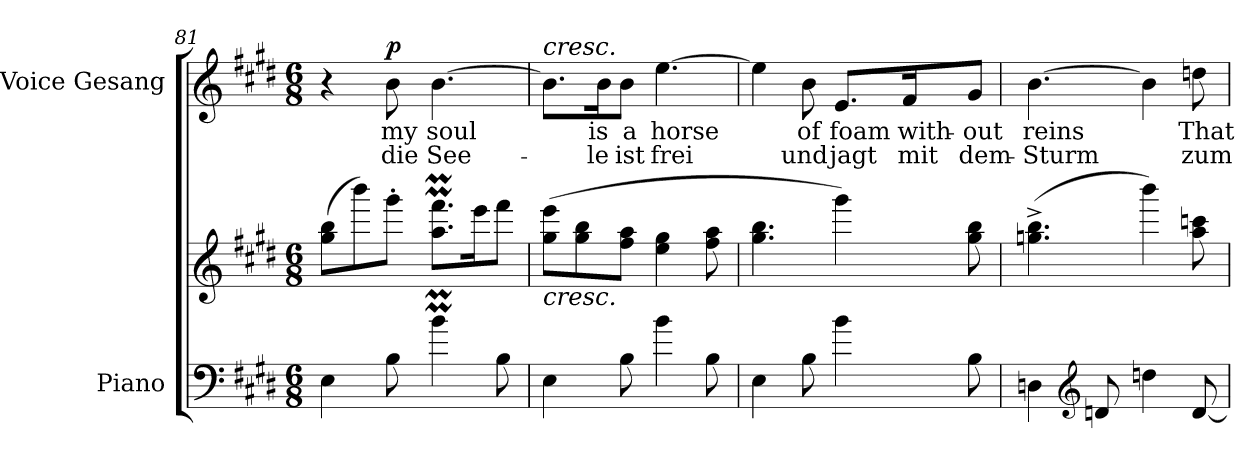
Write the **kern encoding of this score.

**kern	**kern	**kern	**text	**text	**dynam
*part2	*part2	*part1	*part1	*part1	*part1
*staff3	*staff2	*staff1	*staff1	*staff1	*staff1
*I"Piano	*	*I"Voice Gesang	*	*	*
*I'Pno	*	*	*	*	*
*clefF4	*clefG2	*clefG2	*	*	*
*k[f#c#g#d#]	*k[f#c#g#d#]	*k[f#c#g#d#]	*	*	*
*M6/8	*M6/8	*M6/8	*	*	*
=81	=81	=81	=81	=81	=81
4E\	(8gg#\ 8bb\L	4r	.	.	.
.	8bbb\)	.	.	.	.
!	!	!	!	!	!LO:DY:a
8B\	8ggg#'\J	8b\	my	die	p
4b\	8.aa\M 8.fff#\ML	[4.b\	soul	See-	.
.	16eee\K	.	.	.	.
8B\	8fff#\J	.	.	.	.
=82	=82	=82	=82	=82	=82
!	!	!LO:TX:a:i:t=cresc.	!	!	!
!	!LO:TX:b:i:t=cresc.	!	!	!	!
4E\	(8gg#\ 8eee\L	8.b\L]	.	.	.
.	8gg#\ 8bb\	.	.	.	.
.	.	16b\K	is	-le	.
8B\	8ff#\ 8aa\J	8b\J	a	ist	.
4b\	4ee\ 4gg#\	[4.ee\	horse	frei	.
8B\	8ff#\ 8aa\	.	.	.	.
=83	=83	=83	=83	=83	=83
4E\	4.gg#\ 4.bb\	4ee\]	.	.	.
8B\	.	8b\	of	und	.
4b\	4ggg#\)	8.e/L	foam	jagt	.
.	.	16f#/K	with-	mit	.
8B\	8gg#\ 8bb\	8g#/J	-out	dem-	.
=84	=84	=84	=84	=84	=84
4Dn\	(4.ggn\^ 4.bb\^	[4.b\	reins	-Sturm	.
*clefG2	*	*	*	*	*
8dn/	.	.	.	.	.
4ddn\	4bbb\)	4b\]	.	.	.
[8d/	8aa\ 8cccn\	8ddn\	That	zum	.
=	=	=	=	=	=
*-	*-	*-	*-	*-	*-
